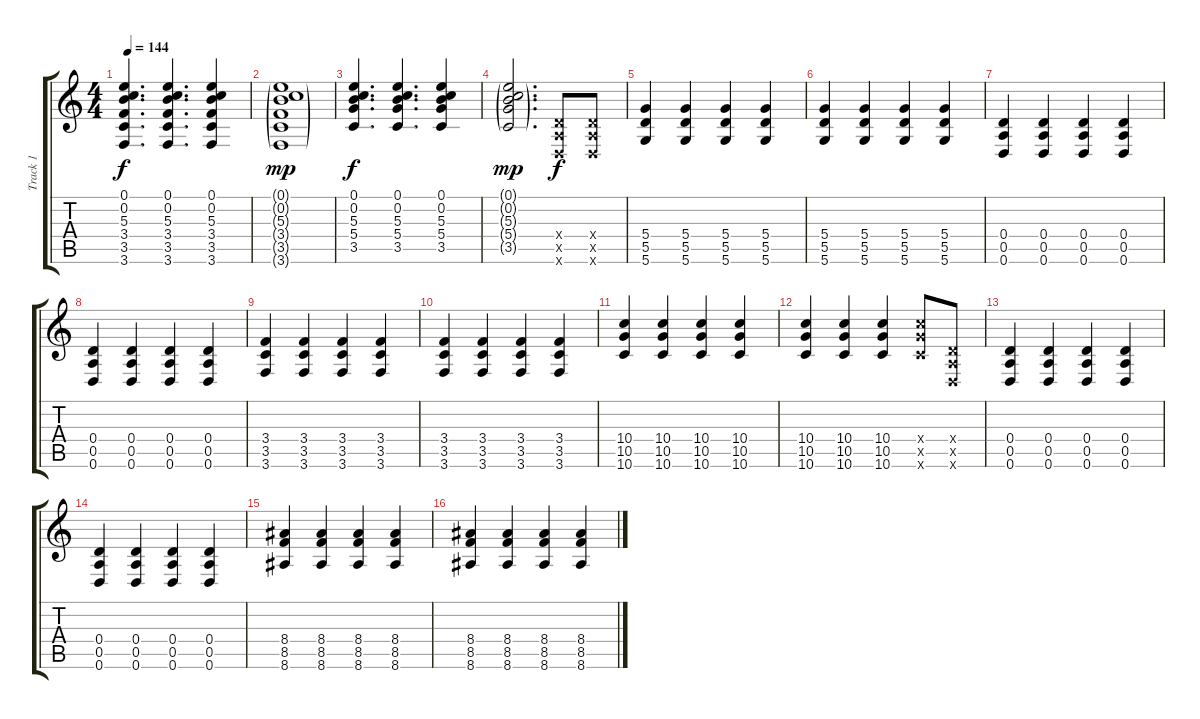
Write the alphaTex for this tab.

\track ("Track 1" "Track 1") {instrument distortionguitar}
\staff {score tabs}
\tuning (E4 B3 G3 D3 A2 D2) {hide}
\ts (4 4)
\tempo 144
\clef g2
\ks c
(0.1 0.2 5.3 3.4 3.5 3.6).4{d dy f instrument electricguitarclean} (0.1 0.2 5.3 3.4 3.5 3.6).4{d} (0.1 0.2 5.3 3.4 3.5 3.6).4 |
(0.1{g} 0.2{g} 5.3{g} 3.4{g} 3.5{g} 3.6{g}).1{dy mp} |
(0.1 0.2 5.3 5.4 3.5).4{d dy f} (0.1 0.2 5.3 5.4 3.5).4{d} (0.1 0.2 5.3 5.4 3.5).4 |
(0.1{g} 0.2{g} 5.3{g} 5.4{g} 3.5{g}).2{d dy mp} (0.4{x} 0.5{x} 0.6{x}).8{dy f} (0.4{x} 0.5{x} 0.6{x}).8 |
(5.4 5.5 5.6).4{instrument distortionguitar} (5.4 5.5 5.6).4 (5.4 5.5 5.6).4 (5.4 5.5 5.6).4 |
(5.4 5.5 5.6).4 (5.4 5.5 5.6).4 (5.4 5.5 5.6).4 (5.4 5.5 5.6).4 |
(0.4 0.5 0.6).4 (0.4 0.5 0.6).4 (0.4 0.5 0.6).4 (0.4 0.5 0.6).4 |
(0.4 0.5 0.6).4 (0.4 0.5 0.6).4 (0.4 0.5 0.6).4 (0.4 0.5 0.6).4 |
(3.4 3.5 3.6).4 (3.4 3.5 3.6).4 (3.4 3.5 3.6).4 (3.4 3.5 3.6).4 |
(3.4 3.5 3.6).4 (3.4 3.5 3.6).4 (3.4 3.5 3.6).4 (3.4 3.5 3.6).4 |
(10.4 10.5 10.6).4 (10.4 10.5 10.6).4 (10.4 10.5 10.6).4 (10.4 10.5 10.6).4 |
(10.4 10.5 10.6).4 (10.4 10.5 10.6).4 (10.4 10.5 10.6).4 (10.4{x} 10.5{x} 10.6{x}).8 (0.4{x} 0.5{x} 0.6{x}).8 |
(0.4 0.5 0.6).4 (0.4 0.5 0.6).4 (0.4 0.5 0.6).4 (0.4 0.5 0.6).4 |
(0.4 0.5 0.6).4 (0.4 0.5 0.6).4 (0.4 0.5 0.6).4 (0.4 0.5 0.6).4 |
(8.4 8.5 8.6).4 (8.4 8.5 8.6).4 (8.4 8.5 8.6).4 (8.4 8.5 8.6).4 |
(8.4 8.5 8.6).4 (8.4 8.5 8.6).4 (8.4 8.5 8.6).4 (8.4 8.5 8.6).4
